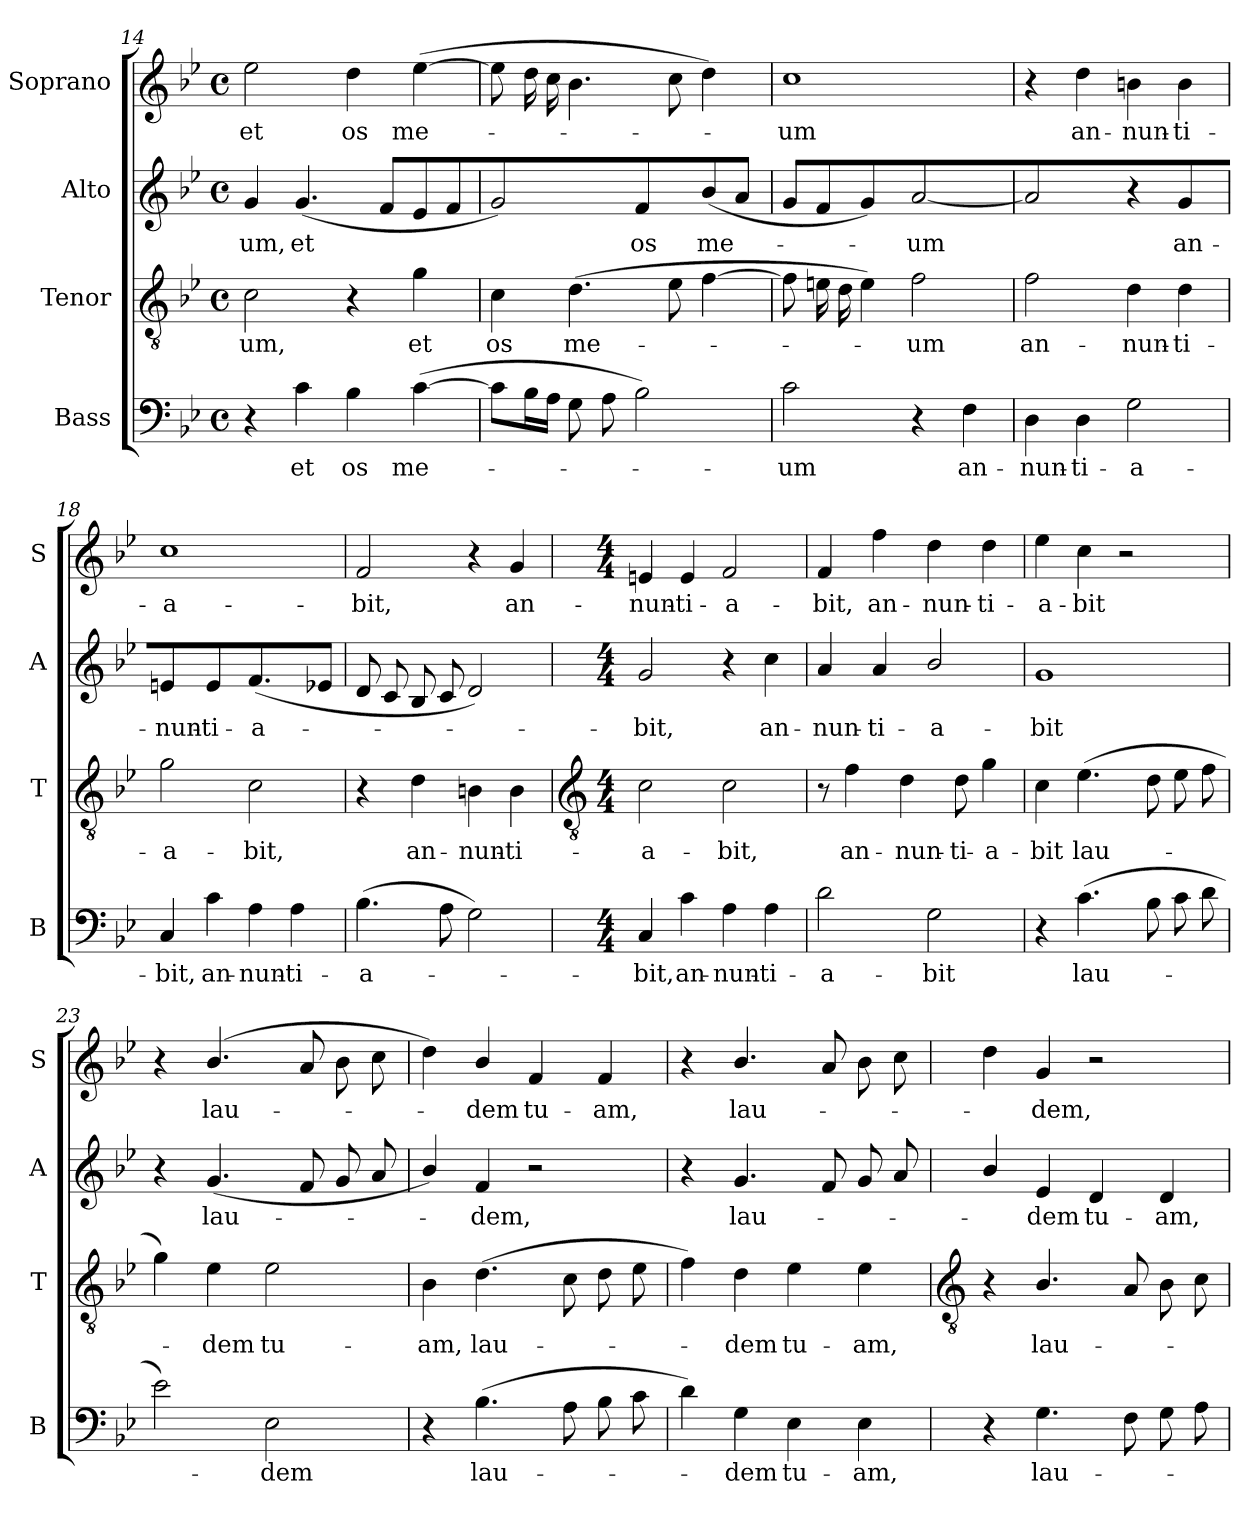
**kern	**text	**kern	**text	**kern	**text	**kern	**text
*part4	*part4	*part3	*part3	*part2	*part2	*part1	*part1
*staff4	*staff4	*staff3	*staff3	*staff2	*staff2	*staff1	*staff1
*I"Bass	*	*I"Tenor	*	*I"Alto	*	*I"Soprano	*
*I'B	*	*I'T	*	*I'A	*	*I'S	*
!!LO:LB:g=z
*clefF4	*	*clefGv2	*	*clefG2	*	*clefG2	*
*k[b-e-]	*	*k[b-e-]	*	*k[b-e-]	*	*k[b-e-]	*
*B-:	*	*B-:	*	*B-:	*	*B-:	*
*M4/4	*	*M4/4	*	*M4/4	*	*M4/4	*
*met(c)	*	*met(c)	*	*met(c)	*	*met(c)	*
=14	=14	=14	=14	=14	=14	=14	=14
!	!	!	!LO:LY:b	!	!LO:LY:b	!	!LO:LY:b
4r	.	2c	um,	4g	um,	2ee-	et
!	!LO:LY:b	!	!	!	!LO:LY:b	!	!
4c	et	.	.	(<4.g	et	.	.
!	!LO:LY:b	!	!	!	!	!	!LO:LY:b
4B-	os	4r	.	.	.	4dd	os
.	.	.	.	8fL	.	.	.
!	!LO:LY:b	!	!LO:LY:b	!	!	!	!LO:LY:b
(>[4c	me-	4g	et	8e-	.	(>[4ee-	me-
.	.	.	.	8f	.	.	.
=15	=15	=15	=15	=15	=15	=15	=15
!	!	!	!LO:LY:b	!	!	!	!
8cL]	.	4c	os	2g)	.	8ee-L]	.
16B-L	.	.	.	.	.	16ddL	.
16AJJ	.	.	.	.	.	16cc	.
!	!	!	!LO:LY:b	!	!	!	!
8GL	.	(>4.d	me-	.	.	4.b-	.
8A	.	.	.	.	.	.	.
!	!	!	!	!	!LO:LY:b	!	!
2B-)	.	.	.	4f	os	.	.
.	.	8e-L	.	.	.	8cc	.
!	!	!	!	!	!LO:LY:b	!	!
.	.	[4f	.	(<8b-	me-	4dd)	.
.	.	.	.	8aJ	.	.	.
=16	=16	=16	=16	=16	=16	=16	=16
!	!LO:LY:b	!	!	!	!	!	!LO:LY:b
2c	um	8f]	.	8gL	.	1cc	um
.	.	16enL	.	8f	.	.	.
.	.	16d	.	.	.	.	.
.	.	4e)	.	4g)	.	.	.
!	!	!	!LO:LY:b	!	!LO:LY:b	!	!
4r	.	2f	um	[2a	um	.	.
!	!LO:LY:b	!	!	!	!	!	!
4F	an-	.	.	.	.	.	.
=17	=17	=17	=17	=17	=17	=17	=17
!	!LO:LY:b	!	!LO:LY:b	!	!	!	!
4D	-nun-	2f	an-	2a]	.	4r	.
!	!LO:LY:b	!	!	!	!	!	!LO:LY:b
4D	-ti-	.	.	.	.	4dd	an-
!	!LO:LY:b	!	!LO:LY:b	!	!	!	!LO:LY:b
2G	-a-	4d	-nun-	4r	.	4bn	-nun-
!	!	!	!LO:LY:b	!	!LO:LY:b	!	!LO:LY:b
.	.	4d	-ti-	4g	an-	4b	-ti-
=18	=18	=18	=18	=18	=18	=18	=18
!	!LO:LY:b	!	!LO:LY:b	!	!LO:LY:b	!	!LO:LY:b
4C	-bit,	2g	-a-	4en	-nun-	1cc	-a-
!	!LO:LY:b	!	!	!	!LO:LY:b	!	!
4c	an-	.	.	4e	-ti-	.	.
!	!LO:LY:b	!	!LO:LY:b	!	!LO:LY:b	!	!
4A	-nun-	2c	-bit,	(<4.f	-a-	.	.
!	!LO:LY:b	!	!	!	!	!	!
4A	-ti-	.	.	.	.	.	.
.	.	.	.	8e-XJ	.	.	.
=19	=19	=19	=19	=19	=19	=19	=19
!	!LO:LY:b	!	!	!	!	!	!LO:LY:b
(>4.B-	-a-	4r	.	8dL	.	2f	-bit,
.	.	.	.	8c	.	.	.
!	!	!	!LO:LY:b	!	!	!	!
.	.	4d	an-	8B-	.	.	.
8A	.	.	.	8c	.	.	.
!	!	!	!LO:LY:b	!	!	!	!
2G)	.	4Bn	-nun-	2d)	.	4r	.
!	!	!	!LO:LY:b	!	!	!	!LO:LY:b
.	.	4B	-ti-	.	.	4g	an-
!!LO:LB:g=z
=20	=20	=20	=20	=20	=20	=20	=20
*	*	*clefGv2	*	*	*	*	*
*M4/4	*	*M4/4	*	*M4/4	*	*M4/4	*
!	!LO:LY:b	!	!LO:LY:b	!	!LO:LY:b	!	!LO:LY:b
4C	bit,	2c	-a-	2g	bit,	4en	-nun-
!	!LO:LY:b	!	!	!	!	!	!LO:LY:b
4c	an-	.	.	.	.	4e	-ti-
!	!LO:LY:b	!	!LO:LY:b	!	!	!	!LO:LY:b
4A	-nun-	2c	-bit,	4r	.	2f	-a-
!	!LO:LY:b	!	!	!	!LO:LY:b	!	!
4A	-ti-	.	.	4cc	an-	.	.
=21	=21	=21	=21	=21	=21	=21	=21
!	!LO:LY:b	!	!	!	!LO:LY:b	!	!LO:LY:b
2d	-a-	8r	.	4a	-nun-	4f	-bit,
!	!	!	!LO:LY:b	!	!	!	!
.	.	4f	an-	.	.	.	.
!	!	!	!	!	!LO:LY:b	!	!LO:LY:b
.	.	.	.	4a	-ti-	4ff	an-
!	!	!	!LO:LY:b	!	!	!	!
.	.	4d	-nun-	.	.	.	.
!	!LO:LY:b	!	!	!	!LO:LY:b	!	!LO:LY:b
2G	-bit	.	.	2b-/	-a-	4dd	-nun-
!	!	!	!LO:LY:b	!	!	!	!
.	.	8d	-ti-	.	.	.	.
!	!	!	!LO:LY:b	!	!	!	!LO:LY:b
.	.	4g	-a-	.	.	4dd	-ti-
=22	=22	=22	=22	=22	=22	=22	=22
!	!	!	!LO:LY:b	!	!LO:LY:b	!	!LO:LY:b
4r	.	4c	-bit	1g	-bit	4ee-	-a-
!	!LO:LY:b	!	!LO:LY:b	!	!	!	!LO:LY:b
(>4.c	lau-	(>4.e-	lau-	.	.	4cc	-bit
.	.	.	.	.	.	2r	.
8B-L	.	8dL	.	.	.	.	.
8c	.	8e-	.	.	.	.	.
8d	.	8f	.	.	.	.	.
=23	=23	=23	=23	=23	=23	=23	=23
2e-)	.	4g)	.	4r	.	4r	.
!	!	!	!LO:LY:b	!	!LO:LY:b	!	!LO:LY:b
.	.	4e-	dem	(<4.g	lau-	(>4.b-/	lau-
!	!LO:LY:b	!	!LO:LY:b	!	!	!	!
2E-	dem	2e-	tu-	.	.	.	.
.	.	.	.	8fL	.	8aL	.
.	.	.	.	8g	.	8b-	.
.	.	.	.	8a	.	8cc	.
=24	=24	=24	=24	=24	=24	=24	=24
!	!	!	!LO:LY:b	!	!	!	!
4r	.	4B-	-am,	4b-/)	.	4dd)	.
!	!LO:LY:b	!	!LO:LY:b	!	!LO:LY:b	!	!LO:LY:b
(>4.B-	lau-	(>4.d	lau-	4f	dem,	4b-/	dem
!	!	!	!	!	!	!	!LO:LY:b
.	.	.	.	2r	.	4f	tu-
8A	.	8c	.	.	.	.	.
!	!	!	!	!	!	!	!LO:LY:b
8B-	.	8d	.	.	.	4f	-am,
8c	.	8e-	.	.	.	.	.
=25	=25	=25	=25	=25	=25	=25	=25
4d)	.	4f)	.	4r	.	4r	.
!	!LO:LY:b	!	!LO:LY:b	!	!LO:LY:b	!	!LO:LY:b
4G	dem	4d	dem	4.g	lau-	4.b-/	lau-
!	!LO:LY:b	!	!LO:LY:b	!	!	!	!
4E-	tu-	4e-	tu-	.	.	.	.
.	.	.	.	8f	.	8a	.
!	!LO:LY:b	!	!LO:LY:b	!	!	!	!
4E-	-am,	4e-	-am,	8g	.	8b-	.
.	.	.	.	8a	.	8cc	.
!!LO:LB:g=z
=26	=26	=26	=26	=26	=26	=26	=26
*	*	*clefGv2	*	*	*	*	*
4r	.	4r	.	4b-/	.	4dd	.
!	!LO:LY:b	!	!LO:LY:b	!	!LO:LY:b	!	!LO:LY:b
4.G	lau-	4.B-/	lau-	4e-	dem	4g	dem,
!	!	!	!	!	!LO:LY:b	!	!
.	.	.	.	4d	tu-	2r	.
8FL	.	8AL	.	.	.	.	.
!	!	!	!	!	!LO:LY:b	!	!
8G	.	8B-	.	4d	-am,	.	.
8A	.	8c	.	.	.	.	.
=	=	=	=	=	=	=	=
*-	*-	*-	*-	*-	*-	*-	*-
